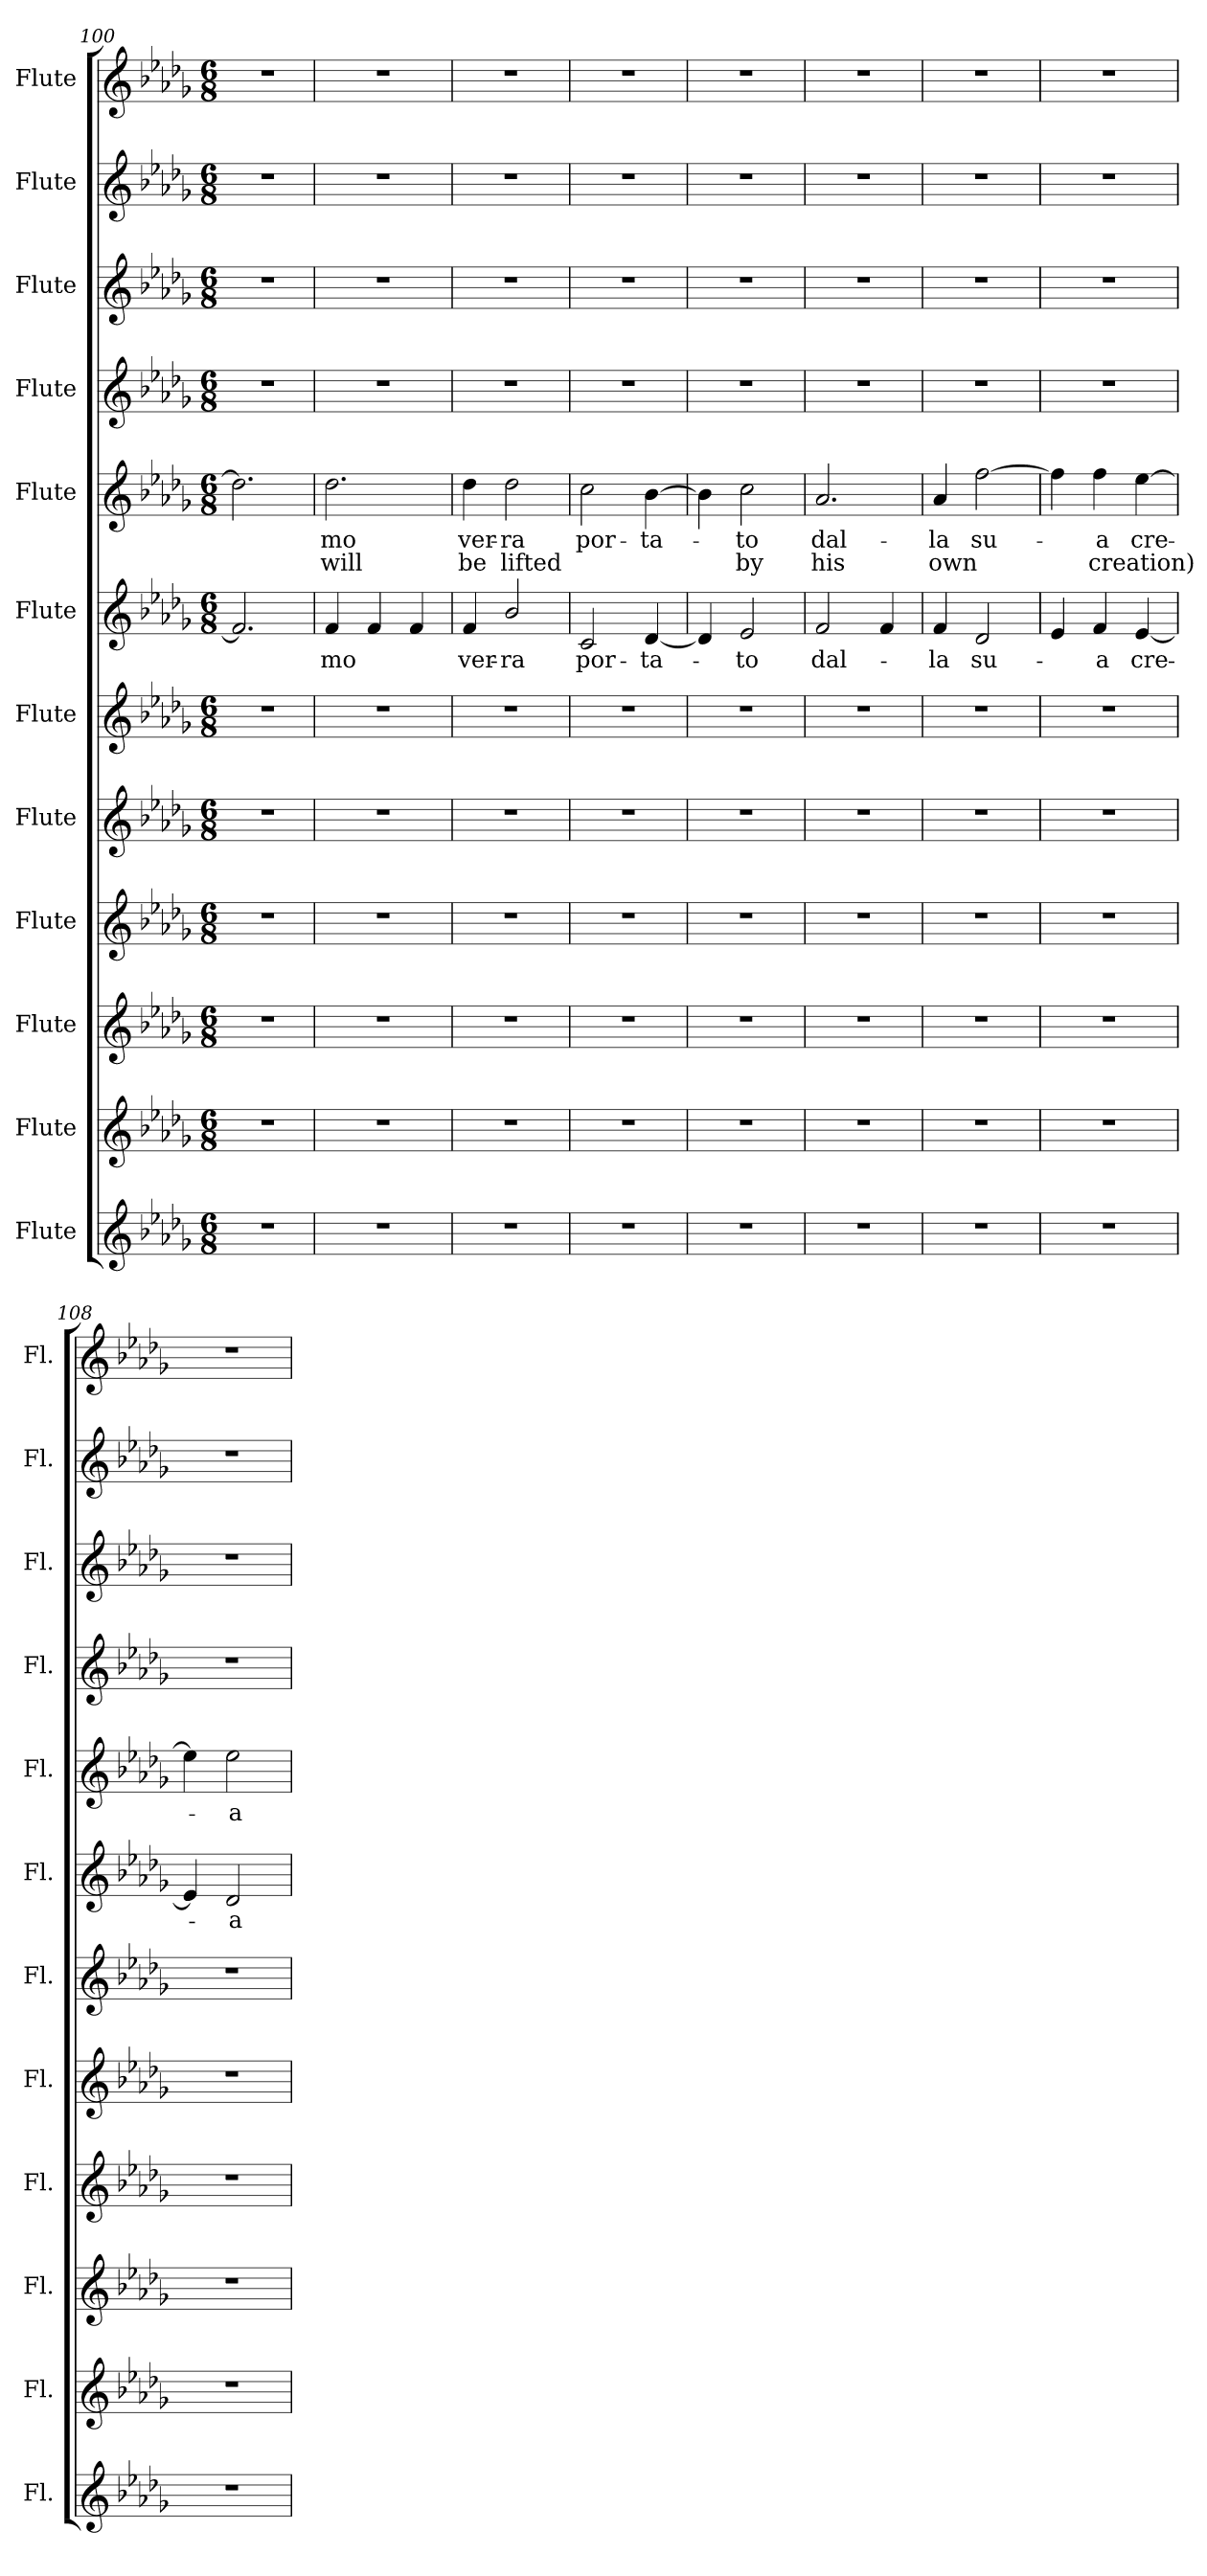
**kern	**kern	**kern	**kern	**kern	**kern	**kern	**text	**kern	**text	**text	**kern	**kern	**kern	**kern
*part12	*part11	*part10	*part9	*part8	*part7	*part6	*part6	*part5	*part5	*part5	*part4	*part3	*part2	*part1
*staff12	*staff11	*staff10	*staff9	*staff8	*staff7	*staff6	*staff6	*staff5	*staff5	*staff5	*staff4	*staff3	*staff2	*staff1
*I"Flute	*I"Flute	*I"Flute	*I"Flute	*I"Flute	*I"Flute	*I"Flute	*	*I"Flute	*	*	*I"Flute	*I"Flute	*I"Flute	*I"Flute
*I'Fl.	*I'Fl.	*I'Fl.	*I'Fl.	*I'Fl.	*I'Fl.	*I'Fl.	*	*I'Fl.	*	*	*I'Fl.	*I'Fl.	*I'Fl.	*I'Fl.
*clefG2	*clefG2	*clefG2	*clefG2	*clefG2	*clefG2	*clefG2	*	*clefG2	*	*	*clefG2	*clefG2	*clefG2	*clefG2
*k[b-e-a-d-g-]	*k[b-e-a-d-g-]	*k[b-e-a-d-g-]	*k[b-e-a-d-g-]	*k[b-e-a-d-g-]	*k[b-e-a-d-g-]	*k[b-e-a-d-g-]	*	*k[b-e-a-d-g-]	*	*	*k[b-e-a-d-g-]	*k[b-e-a-d-g-]	*k[b-e-a-d-g-]	*k[b-e-a-d-g-]
*M6/8	*M6/8	*M6/8	*M6/8	*M6/8	*M6/8	*M6/8	*	*M6/8	*	*	*M6/8	*M6/8	*M6/8	*M6/8
=100	=100	=100	=100	=100	=100	=100	=100	=100	=100	=100	=100	=100	=100	=100
2.r	2.r	2.r	2.r	2.r	2.r	2.f/]	.	2.dd-\]	.	.	2.r	2.r	2.r	2.r
=101	=101	=101	=101	=101	=101	=101	=101	=101	=101	=101	=101	=101	=101	=101
2.r	2.r	2.r	2.r	2.r	2.r	4f/	-mo	2.dd-\	-mo	will	2.r	2.r	2.r	2.r
.	.	.	.	.	.	4f/	.	.	.	.	.	.	.	.
.	.	.	.	.	.	4f/	.	.	.	.	.	.	.	.
=102	=102	=102	=102	=102	=102	=102	=102	=102	=102	=102	=102	=102	=102	=102
2.r	2.r	2.r	2.r	2.r	2.r	4f/	ver-	4dd-\	ver-	be	2.r	2.r	2.r	2.r
.	.	.	.	.	.	2b-/	-ra	2dd-\	-ra	lifted	.	.	.	.
=103	=103	=103	=103	=103	=103	=103	=103	=103	=103	=103	=103	=103	=103	=103
2.r	2.r	2.r	2.r	2.r	2.r	2c/	por-	2cc\	por-	.	2.r	2.r	2.r	2.r
.	.	.	.	.	.	[4d-/	-ta-	[4b-\	-ta-	.	.	.	.	.
=104	=104	=104	=104	=104	=104	=104	=104	=104	=104	=104	=104	=104	=104	=104
2.r	2.r	2.r	2.r	2.r	2.r	4d-/]	.	4b-\]	.	.	2.r	2.r	2.r	2.r
.	.	.	.	.	.	2e-/	-to	2cc\	-to	by	.	.	.	.
=105	=105	=105	=105	=105	=105	=105	=105	=105	=105	=105	=105	=105	=105	=105
2.r	2.r	2.r	2.r	2.r	2.r	2f/	dal-	2.a-/	dal-	his	2.r	2.r	2.r	2.r
.	.	.	.	.	.	4f/	.	.	.	.	.	.	.	.
=106	=106	=106	=106	=106	=106	=106	=106	=106	=106	=106	=106	=106	=106	=106
2.r	2.r	2.r	2.r	2.r	2.r	4f/	-la	4a-/	-la	own	2.r	2.r	2.r	2.r
.	.	.	.	.	.	2d-/	su-	[2ff\	su-	.	.	.	.	.
!!LO:PB:g=z
=107	=107	=107	=107	=107	=107	=107	=107	=107	=107	=107	=107	=107	=107	=107
2.r	2.r	2.r	2.r	2.r	2.r	4e-/	.	4ff\]	.	.	2.r	2.r	2.r	2.r
.	.	.	.	.	.	4f/	-a	4ff\	-a	creation)	.	.	.	.
.	.	.	.	.	.	[4e-/	cre-	[4ee-\	cre-	.	.	.	.	.
=108	=108	=108	=108	=108	=108	=108	=108	=108	=108	=108	=108	=108	=108	=108
2.r	2.r	2.r	2.r	2.r	2.r	4e-/]	.	4ee-\]	.	.	2.r	2.r	2.r	2.r
.	.	.	.	.	.	2d-/	-a-	2ee-\	-a-	.	.	.	.	.
=	=	=	=	=	=	=	=	=	=	=	=	=	=	=
*-	*-	*-	*-	*-	*-	*-	*-	*-	*-	*-	*-	*-	*-	*-
